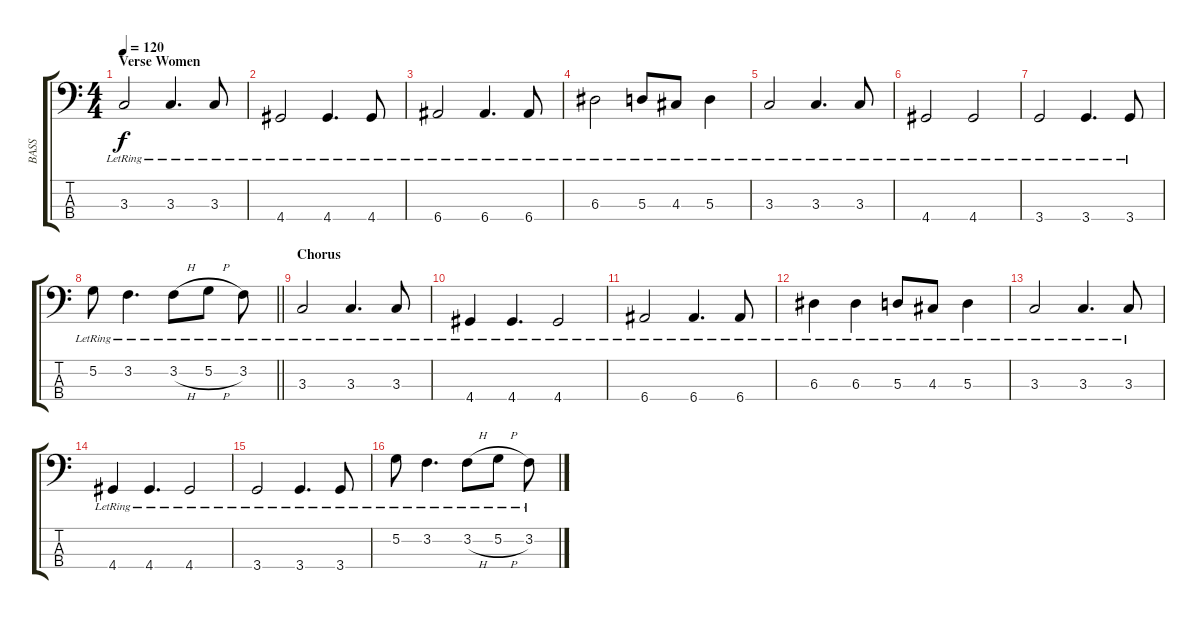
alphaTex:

\track ("BASS" "BASS") {instrument electricbassfinger}
\staff {score tabs}
\tuning (G2 D2 A1 E1) {hide}
\ts (4 4)
\section ("" "Verse Women")
\tempo 120
\clef f4
\ks c
3.3{lr}.2{dy f} 3.3{lr}.4{d} 3.3{lr}.8 |
4.4{lr}.2 4.4{lr}.4{d} 4.4{lr}.8 |
6.4{lr}.2 6.4{lr}.4{d} 6.4{lr}.8 |
6.3{lr}.2 5.3{lr}.8 4.3{lr}.8 5.3{lr}.4 |
3.3{lr}.2 3.3{lr}.4{d} 3.3{lr}.8 |
4.4{lr}.2 4.4{lr}.2 |
3.4{lr}.2 3.4{lr}.4{d} 3.4{lr}.8 |
\barLineRight lightlight
5.2{lr}.8 3.2{lr}.4{d} 3.2{h lr}.8 5.2{h lr}.8 3.2{lr}.8 |
\section ("" "Chorus")
3.3{lr}.2 3.3{lr}.4{d} 3.3{lr}.8 |
4.4{lr}.4 4.4{lr}.4{d} 4.4{lr}.2 |
6.4{lr}.2 6.4{lr}.4{d} 6.4{lr}.8 |
6.3{lr}.4 6.3{lr}.4 5.3{lr}.8 4.3{lr}.8 5.3{lr}.4 |
3.3{lr}.2 3.3{lr}.4{d} 3.3{lr}.8 |
4.4{lr}.4 4.4{lr}.4{d} 4.4{lr}.2 |
3.4{lr}.2 3.4{lr}.4{d} 3.4{lr}.8 |
5.2{lr}.8 3.2{lr}.4{d} 3.2{h lr}.8 5.2{h lr}.8 3.2{lr}.8
